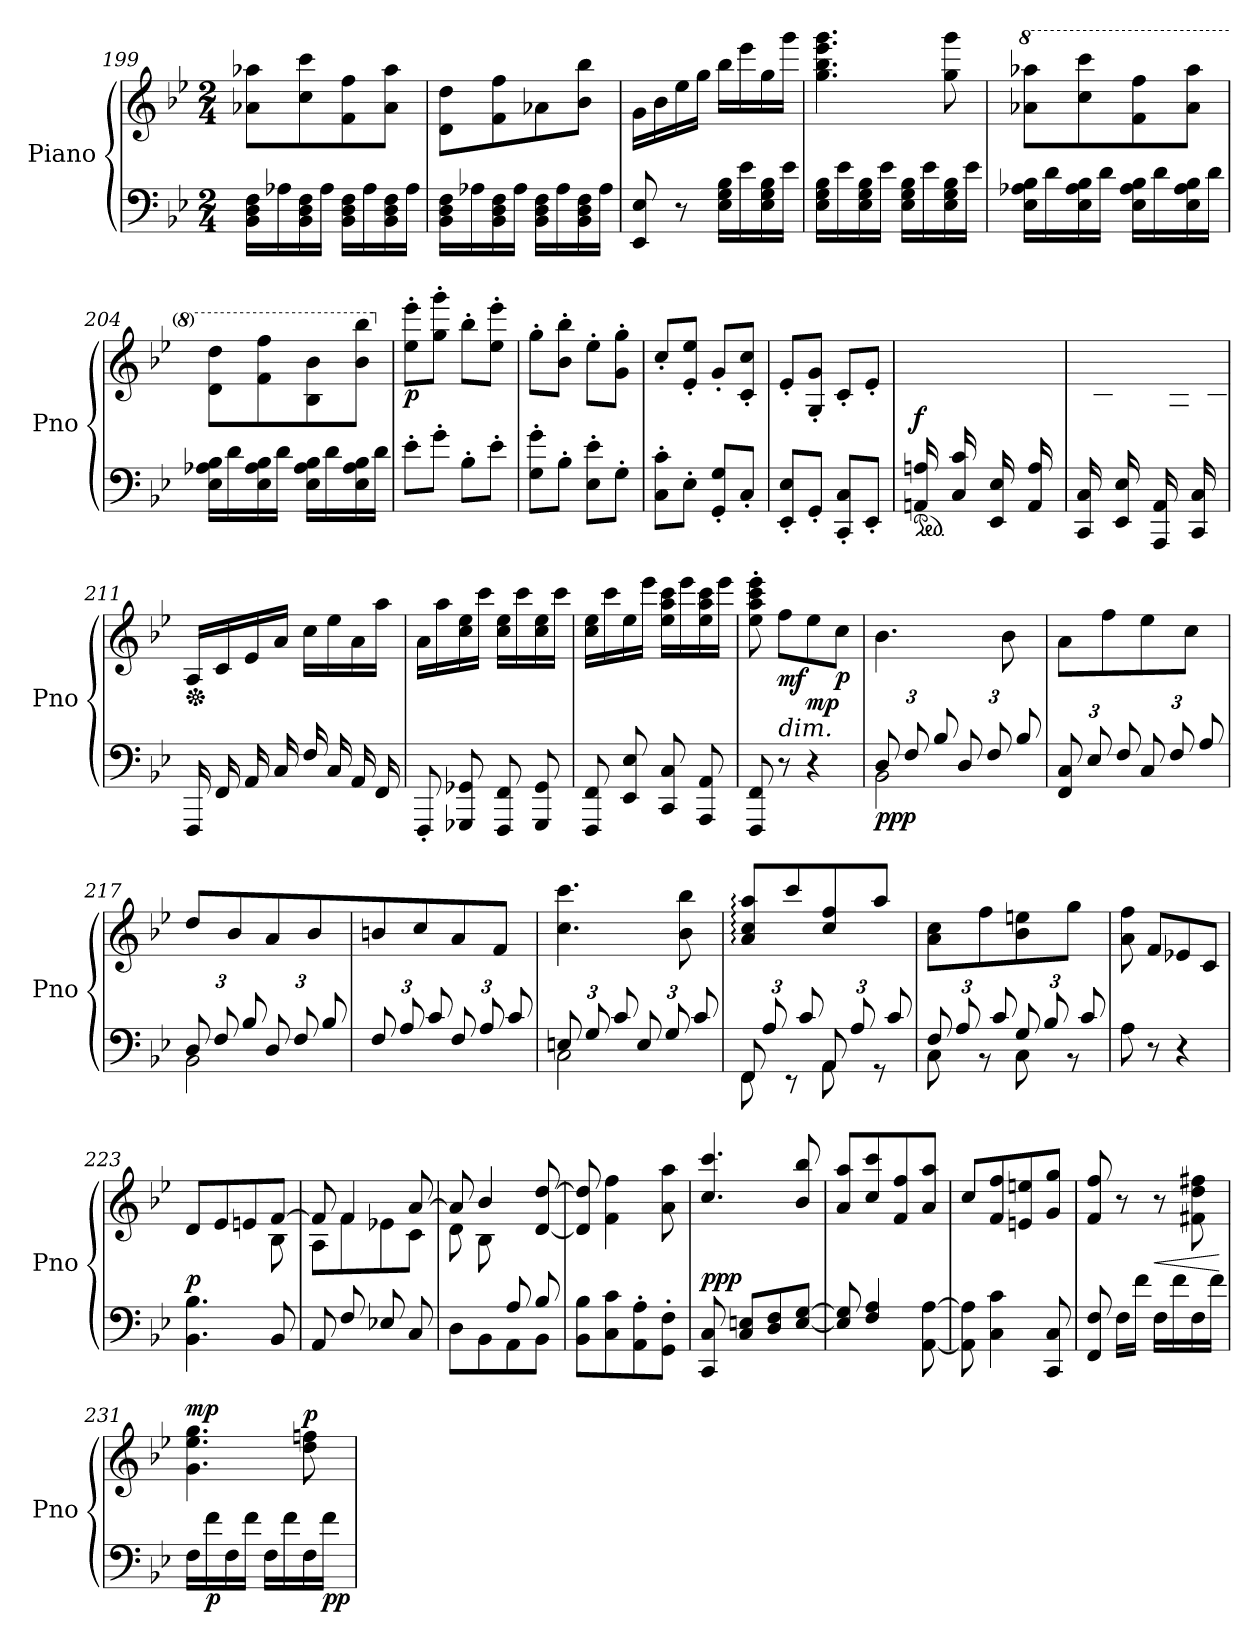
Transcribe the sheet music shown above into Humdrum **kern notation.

**kern	**kern	**dynam
*part1	*part1	*part1
*staff2	*staff1	*staff1/2
*I"Piano	*	*
*I'Pno	*	*
!!LO:LB:g=z
*clefF4	*clefG2	*
*k[b-e-]	*k[b-e-]	*
*M2/4	*M2/4	*
=199	=199	=199
16BB-\ 16D\ 16F\LL	8a-X\ 8aa-X\L	.
16A-X\	.	.
16BB-\ 16D\ 16F\	8cc\ 8ccc\	.
16A-\JJ	.	.
16BB-\ 16D\ 16F\LL	8f\ 8ff\	.
16A-\	.	.
16BB-\ 16D\ 16F\	8a-\ 8aa-\J	.
16A-\JJ	.	.
=200	=200	=200
16BB-\ 16D\ 16F\LL	8d\ 8dd\L	.
16A-X\	.	.
16BB-\ 16D\ 16F\	8f\ 8ff\	.
16A-\JJ	.	.
16BB-\ 16D\ 16F\LL	8a-X\	.
16A-\	.	.
16BB-\ 16D\ 16F\	8b-\ 8bb-\J	.
16A-\JJ	.	.
=201	=201	=201
8EE-/ 8E-/	16g\LL	.
.	16b-\	.
8r	16ee-\	.
.	16gg\JJ	.
16E-\ 16G\ 16B-\LL	16bb-\LL	.
16e-\	16eee-\	.
16E-\ 16G\ 16B-\	16gg\	.
16e-\JJ	16ggg\JJ	.
=202	=202	=202
16E-\ 16G\ 16B-\LL	4.gg\ 4.bb-\ 4.eee-\ 4.ggg\	.
16e-\	.	.
16E-\ 16G\ 16B-\	.	.
16e-\JJ	.	.
16E-\ 16G\ 16B-\LL	.	.
16e-\	.	.
16E-\ 16G\ 16B-\	8gg\ 8ggg\	.
16e-\JJ	.	.
=203	=203	=203
*	*8va	*
16E-\ 16A-X\ 16B-\LL	8aa-X\ 8aaa-X\L	.
16d\	.	.
16E-\ 16A-\ 16B-\	8ccc\ 8cccc\	.
16d\JJ	.	.
16E-\ 16A-\ 16B-\LL	8ff\ 8fff\	.
16d\	.	.
16E-\ 16A-\ 16B-\	8aa-\ 8aaa-\J	.
16d\JJ	.	.
!!LO:PB:g=z
=204	=204	=204
16E-\ 16A-X\ 16B-\LL	8dd\ 8ddd\L	.
16d\	.	.
16E-\ 16A-\ 16B-\	8ff\ 8fff\	.
16d\JJ	.	.
16E-\ 16A-\ 16B-\LL	8b-\ 8bb-\	.
16d\	.	.
16E-\ 16A-\ 16B-\	8bb-\ 8bbb-\J	.
16d\JJ	.	.
=205	=205	=205
*	*X8va	*
!	!	!LO:DY:b
8e-'\L	8ee-\' 8eee-\'L	p
8g'\J	8gg\' 8ggg\'J	.
8B-'\L	8bb-'\L	.
8e-'\J	8ee-\' 8eee-\'J	.
=206	=206	=206
8G\' 8g\'L	8gg'\L	.
8B-'\J	8b-\' 8bb-\'J	.
8E-\' 8e-\'L	8ee-'\L	.
8G'\J	8g\' 8gg\'J	.
=207	=207	=207
8C\' 8c\'L	8cc'/L	.
8E-'\J	8e-/' 8ee-/'J	.
8GG/' 8G/'L	8g'/L	.
8C'/J	8c/' 8cc/'J	.
=208	=208	=208
8EE-/' 8E-/'L	8e-'/L	.
8GG'/J	8G/' 8g/'J	.
8CC/' 8C/'L	8c'/L	.
8EE-'/J	8e-'/J	.
=209	=209	=209
*ped	*	*
*	*^	*
!	!	!	!LO:DY:b
16AAn/ 16An/LL	2rffyy	16ryy	f
16ryy	.	16an\	.
16C/ 16c/	.	16ryy	.
16ryy	.	16cc\JJ	.
16EE-/ 16E-/LL	.	16ryy	.
16ryy	.	16e-\	.
16AA/ 16A/	.	16ryy	.
16ryy	.	16a\JJ	.
!!LO:LB:g=z	!!
=210	=210	=210	=210
16CC/ 16C/LL	2ryy	16ryy	.
16ryy	.	16c\	.
16EE-/ 16E-/	.	16ryy	.
16ryy	.	16e-\JJ	.
16AAA/ 16AA/LL	.	16ryy	.
16ryy	.	16A\	.
16CC/ 16C/	.	16ryy	.
16ryy	.	16c\JJ	.
*	*v	*v	*
=211	=211	=211
*	*Xped	*
16FFF/LL	16A/LL	.
16FF/	16c/	.
16AA/	16e-/	.
16C/JJ	16a/JJ	.
16F/LL	16cc\LL	.
16C/	16ee-\	.
16AA/	16a\	.
16FF/JJ	16aa\JJ	.
=212	=212	=212
8FFF'/	16a\LL	.
.	16aa\	.
8GGG-X/ 8GG-X/L	16cc\ 16ee-\	.
.	16ccc\JJ	.
8FFF/ 8FF/	16cc\ 16ee-\LL	.
.	16ccc\	.
8GGG-/ 8GG-/J	16cc\ 16ee-\	.
.	16ccc\JJ	.
=213	=213	=213
8FFF/ 8FF/L	16cc\ 16ee-\LL	.
.	16ccc\	.
8EE-/ 8E-/	16ee-\	.
.	16eee-\JJ	.
8CC/ 8C/	16ee-\ 16aa\ 16ccc\LL	.
.	16eee-\	.
8AAA/ 8AA/J	16ee-\ 16aa\ 16ccc\	.
.	16eee-\JJ	.
=214	=214	=214
8FFF/ 8FF/	8ee-\' 8aa\' 8ccc\' 8eee-\'	.
!LO:TX:a:i:t=dim.	!	!
!	!	!LO:DY:b
8r	8ff\L	mf
!	!	!LO:DY:b
4r	8ee-\	mp
!	!	!LO:DY:b
.	8cc\J	p
!!LO:LB:g=z
=215	=215	=215
*Xbrackettup	*	*
*^	*	*
!	!	!	!LO:DY:b=2
!	!	!	!LO:DY:n=1:b
12D/L	2BB-\	4.b-\	pp p
12F/	.	.	.
12B-/J	.	.	.
12D/L	.	.	.
12F/	.	.	.
.	.	8b-\	.
12B-/J	.	.	.
*v	*v	*	*
=216	=216	=216
12FF/ 12C/L	8a\L	.
12E-/	.	.
.	8ff\	.
12F/J	.	.
12C/L	8ee-\	.
12F/	.	.
.	8cc\J	.
12A/J	.	.
=217	=217	=217
*^	*	*
12D/L	2BB-\	8dd/L	.
12F/	.	.	.
.	.	8b-/	.
12B-/J	.	.	.
12D/L	.	8a/	.
12F/	.	.	.
.	.	8b-/	.
12B-/J	.	.	.
*v	*v	*	*
=218	=218	=218
12F/L	8bn/	.
12A/	.	.
.	8cc/	.
12c/J	.	.
12F/L	8a/	.
12A/	.	.
.	8f/J	.
12c/J	.	.
=219	=219	=219
*^	*	*
12En/L	2C\	4.cc\ 4.ccc\	.
12G/	.	.	.
12c/J	.	.	.
12E/L	.	.	.
12G/	.	.	.
.	.	8b-\ 8bb-\	.
12c/J	.	.	.
=220	=220	=220	=220
12FF/L	8FF\	8a/: 8cc/: 8aa/:L	.
12A/	.	.	.
.	8r	8ccc/	.
12c/J	.	.	.
12AA/L	8AA\	8cc/ 8ff/	.
12A/	.	.	.
.	8r	8aa/J	.
12c/J	.	.	.
=221	=221	=221	=221
12F/L	8C\	8a\ 8cc\L	.
12A/	.	.	.
.	8r	8ff\	.
12c/J	.	.	.
12G/L	8C\	8b-\ 8een\	.
12B-/	.	.	.
.	8r	8gg\J	.
12c/J	.	.	.
*v	*v	*	*
!!LO:LB:g=z
=222	=222	=222
8A\	8a\ 8ff\	.
8r	8f/L	.
4r	8e-X/	.
.	8c/J	.
=223	=223	=223
*	*^	*
!	!	!	!LO:DY:a=2
4.BB-\ 4.B-\	8d/L	4.rcyy	p
.	8e-/	.	.
.	8en/	.	.
8BB-/	[8f/J	8B-\	.
=224	=224	=224	=224
8AA/L	8f/]	8A\L	.
8F/	4f/	8f\	.
8E-X/	.	8e-X\	.
8C/J	[8a/	8c\J	.
=225	=225	=225	=225
*^	*	*	*
4ryy	8D\L	8a/]	8d\L	.
.	8BB-\	4b-/	8B-\	.
8A/	8AA\	.	4ryy	.
8B-/J	8BB-\J	[8d/ [8dd/	.	.
*v	*v	*	*	*
*	*v	*v	*
=226	=226	=226
8BB-\ 8B-\L	8d/] 8dd/]	.
8C\ 8c\	4f\ 4ff\	.
8AA\' 8A\'	.	.
8GG\' 8F\'J	8a\ 8aa\	.
!!LO:LB:g=z
=227	=227	=227
!	!	!LO:DY:a=2
!	!	!LO:DY:n=1:a
8CC/ 8C/	4.cc/ 4.ccc/	pp p
8C/ 8En/L	.	.
8D/ 8F/	.	.
[8E/ [8G/J	8b-/ 8bb-/	.
=228	=228	=228
8E/] 8G/]	8a/ 8aa/L	.
4F/ 4A/	8cc/ 8ccc/	.
.	8f/ 8ff/	.
[8AA\ [8A\	8a/ 8aa/J	.
=229	=229	=229
8AA\] 8A\]	8cc/L	.
4C\ 4c\	8f/ 8ff/	.
.	8en/ 8een/	.
8CC/ 8C/	8g/ 8gg/J	.
=230	=230	=230
8FF/ 8F/	8f/ 8ff/	.
16F\LL	8r	.
16f\JJ	.	.
!	!	!LO:HP:b
16F\LL	8r	<
16f\	.	.
16F\	8f#X\ 8dd\ 8ff#X\	.
16f\JJ	.	.
.	.	[
=231	=231	=231
!	!	!LO:DY:a
16F\LL	4.g\ 4.ee-\ 4.gg\	mp
!	!	!LO:DY:b=2
16f\	.	p
16F\	.	.
16f\JJ	.	.
16F\LL	.	.
16f\	.	.
!	!	!LO:DY:a
16F\	8dd\ 8ffn\	p
!	!	!LO:DY:b=2
16f\JJ	.	pp
=	=	=
*-	*-	*-
